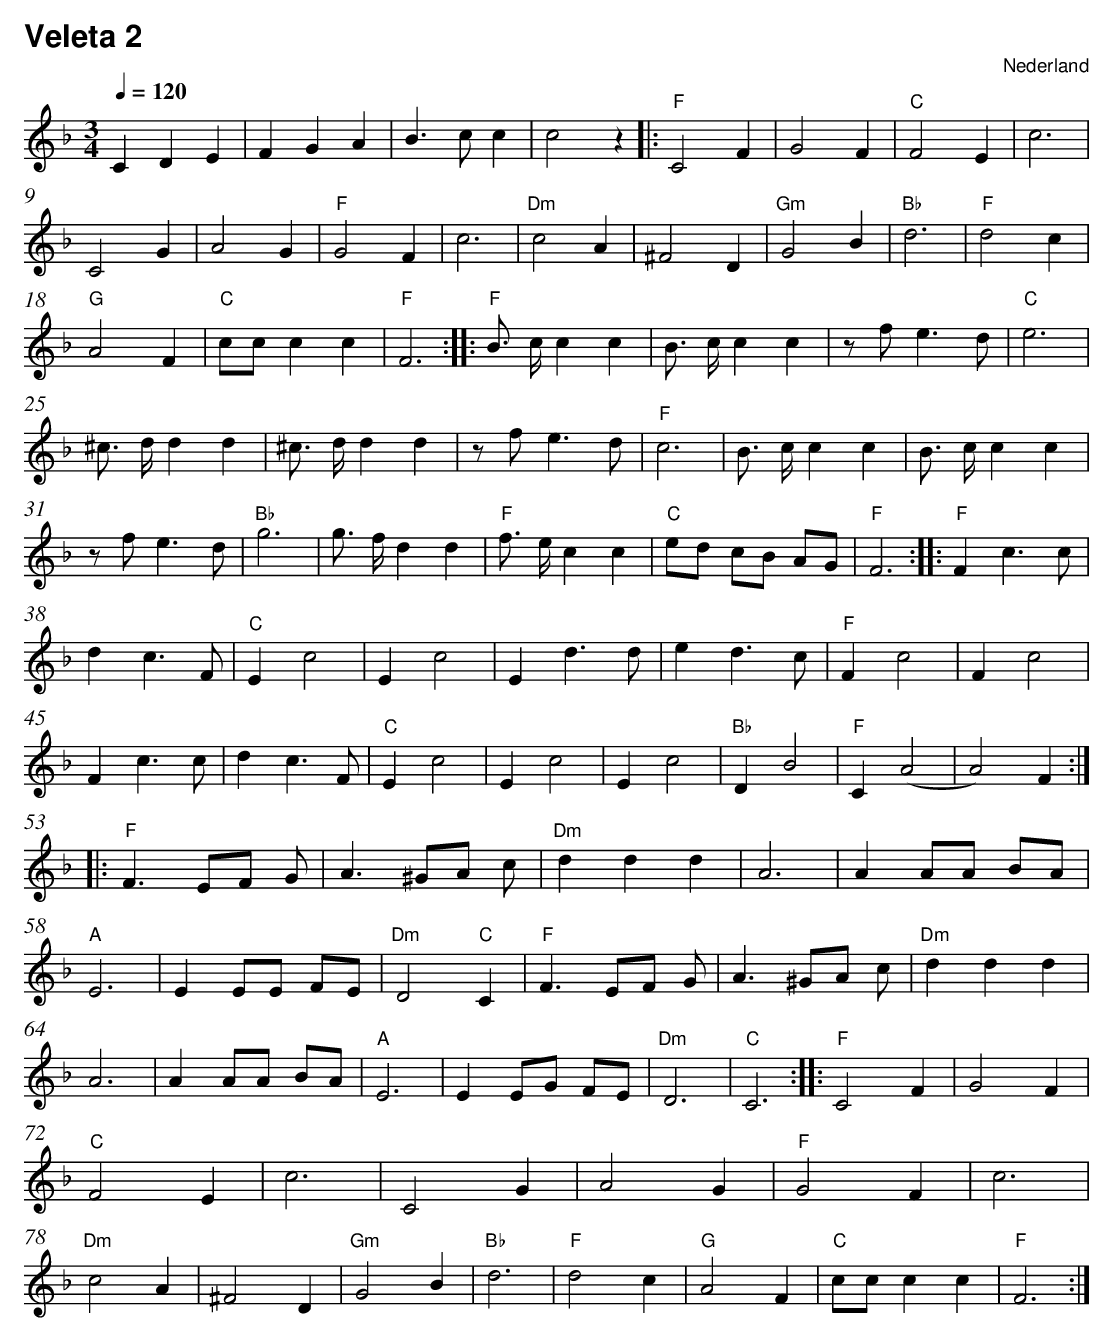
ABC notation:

X:1
T:Veleta 2
O:Nederland
M:3/4
L:1/8
Q:1/4=120
K:F
V:1
C2 D2 E2 |F2 G2 A2 |B3 cc2 |c4 z2  |:
"F" C4 F2 |G4 F2 |"C" F4 E2 |c6 |
C4 G2 |A4 G2 |"F" G4 F2 |c6 |
"Dm" c4 A2 |^F4 D2 |"Gm" G4 B2 |"Bb" d6 |
"F" d4 c2 |"G" A4 F2 |"C" cc c2 c2 |"F" F6 :| |:
"F" B3/2 c/c2 c2 |B3/2 c/c2 c2 |zf e3 d|"C" e6 |
^c3/2 d/d2 d2 |^c3/2 d/d2 d2 |zf e3 d|"F" c6 |
B3/2 c/c2 c2 |B3/2 c/c2 c2 |zf e3 d|"Bb" g6 |
g3/2 f/d2 d2 |"F" f3/2 e/c2 c2 |"C" ed cB AG |"F" F6 :| |:
"F" F2 c3 c|d2 c3 F|"C" E2 c4 |E2 c4 |
E2 d3 d|e2 d3 c|"F" F2 c4 |F2 c4 |
F2 c3 c|d2 c3 F|"C" E2 c4 |E2 c4 |
E2 c4 |"Bb" D2 B4 |"F" C2 (A4 |A4) F2 :| |:
"F" F3 EF G|A3 ^GA c|"Dm" d2 d2 d2 |A6 |
A2 AA BA |"A" E6 |E2 EE FE |"Dm" D4 "C" C2 |
"F" F3 EF G|A3 ^GA c|"Dm" d2 d2 d2 |A6 |
A2 AA BA |"A" E6 |E2 EG FE |"Dm" D6 |
"C" C6 :| |:"F" C4 F2 |G4 F2 |"C" F4 E2 |
c6 |C4 G2 |A4 G2 |"F" G4 F2 |
c6 |"Dm" c4 A2 |^F4 D2 |"Gm" G4 B2 |
"Bb" d6 |"F" d4 c2 |"G" A4 F2 |"C" cc c2 c2 |
"F" F6 :|
